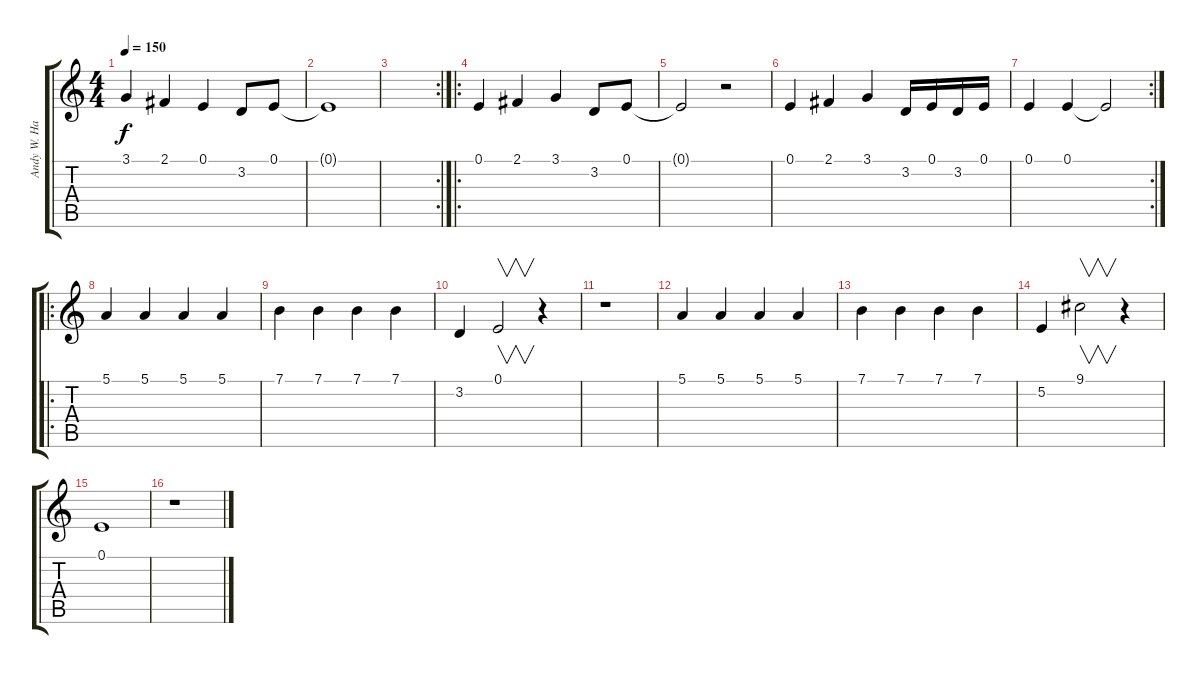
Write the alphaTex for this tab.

\track ("Andy W. Hackman" "Andy W. Ha") {instrument lead2sawtooth}
\staff {score tabs}
\tuning (E4 B3 G3 D3 A2 E2) {hide}
\ts (4 4)
\tempo 150
\clef g2
\ks c
3.1.4{dy f} 2.1.4 0.1.4 3.2.8 0.1.8 |
0.1{t}.1 |
\rc 2
|
\ro
0.1.4 2.1.4 3.1.4 3.2.8 0.1.8 |
0.1{t}.2 r.2 |
0.1.4 2.1.4 3.1.4 3.2.16 0.1.16 3.2.16 0.1.16 |
\rc 2
0.1.4 0.1.4 0.1{t}.2 |
\ro
5.1.4 5.1.4 5.1.4 5.1.4 |
7.1.4 7.1.4 7.1.4 7.1.4 |
3.2.4 0.1.2{v} r.4 |
r.1 |
5.1.4 5.1.4 5.1.4 5.1.4 |
7.1.4 7.1.4 7.1.4 7.1.4 |
5.2.4 9.1.2{v} r.4 |
0.1.1 |
r.1
